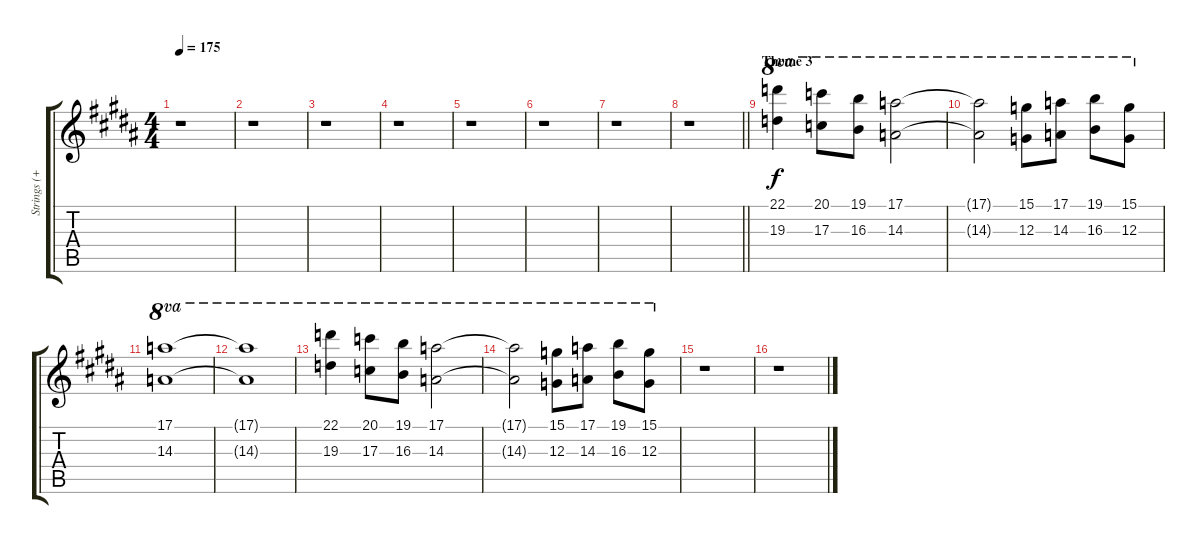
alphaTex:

\track ("Strings (+1 octave)" "Strings (+") {instrument stringensemble1}
\staff {score tabs}
\tuning (E5 B4 G4 D4 A3 E3) {hide}
\ts (4 4)
\tempo 175
\clef g2
\ks g#minor
r.1{dy f} |
r.1 |
r.1 |
\ks b
r.1 |
\ks g#minor
r.1 |
\ks b
r.1 |
\ks g#minor
r.1 |
\barLineRight lightlight
\ks b
r.1 |
\section ("" "Theme 3")
\ks g#minor
(22.1 19.3).4{ot 8va} (20.1 17.3).8{ot 8va} (19.1 16.3).8{ot 8va} (17.1 14.3).2{ot 8va} |
(17.1{t} 14.3{t}).2{ot 8va} (15.1 12.3).8{ot 8va} (17.1 14.3).8{ot 8va} (19.1 16.3).8{ot 8va} (15.1 12.3).8{ot 8va} |
(17.1 14.3).1{ot 8va} |
\ks b
(17.1{t} 14.3{t}).1{ot 8va} |
\ks g#minor
(22.1 19.3).4{ot 8va} (20.1 17.3).8{ot 8va} (19.1 16.3).8{ot 8va} (17.1 14.3).2{ot 8va} |
(17.1{t} 14.3{t}).2{ot 8va} (15.1 12.3).8{ot 8va} (17.1 14.3).8{ot 8va} (19.1 16.3).8{ot 8va} (15.1 12.3).8{ot 8va} |
r.1 |
\ks b
r.1
